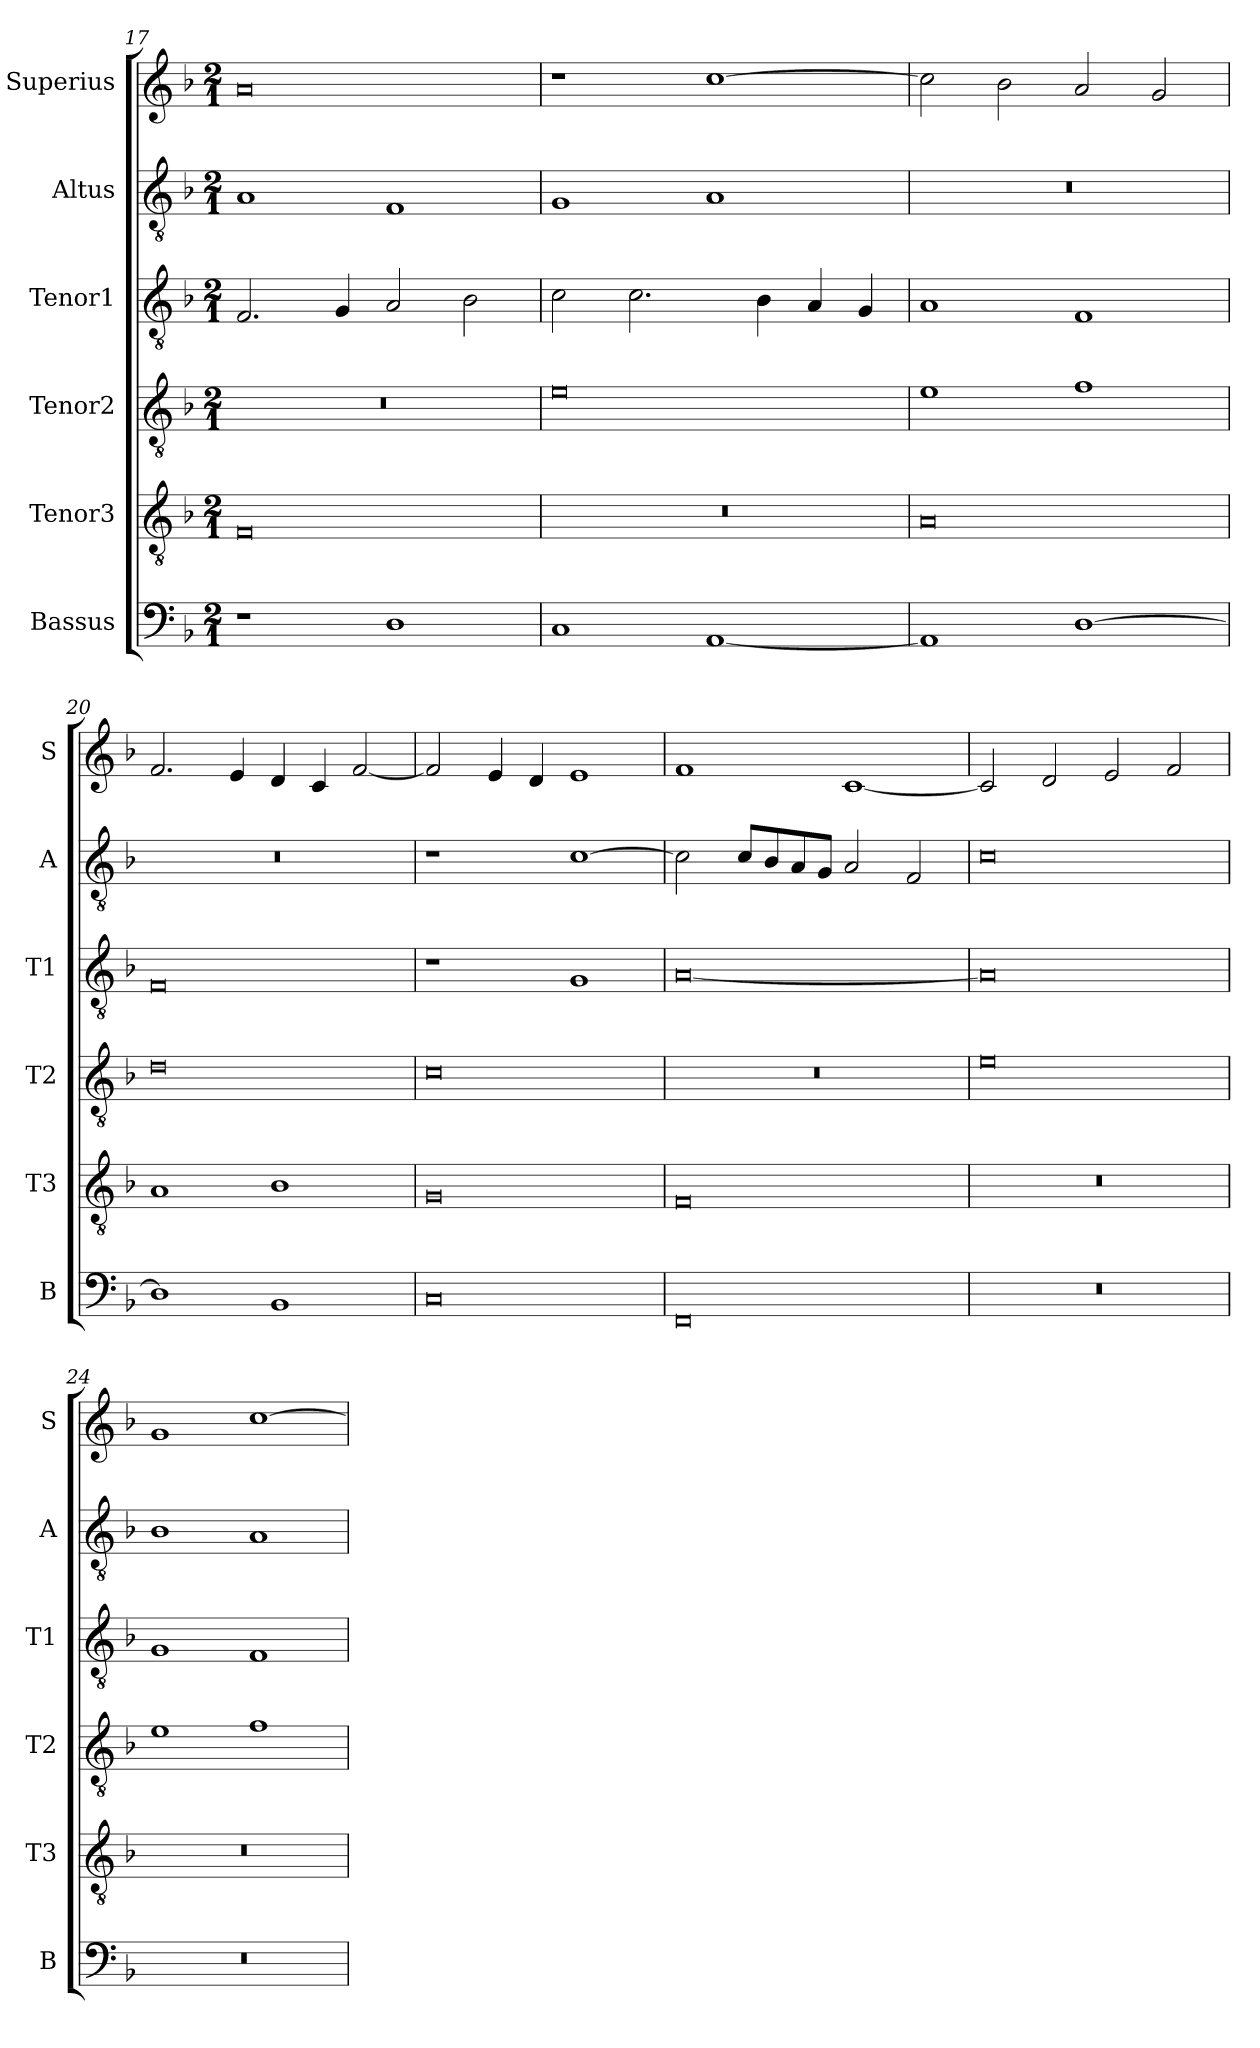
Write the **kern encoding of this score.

**kern	**kern	**kern	**kern	**kern	**kern
*part6	*part5	*part4	*part3	*part2	*part1
*staff6	*staff5	*staff4	*staff3	*staff2	*staff1
*I"Bassus	*I"Tenor3	*I"Tenor2	*I"Tenor1	*I"Altus	*I"Superius
*I'B	*I'T3	*I'T2	*I'T1	*I'A	*I'S
*clefF4	*clefGv2	*clefGv2	*clefGv2	*clefGv2	*clefG2
*k[b-]	*k[b-]	*k[b-]	*k[b-]	*k[b-]	*k[b-]
*M2/1	*M2/1	*M2/1	*M2/1	*M2/1	*M2/1
=17	=17	=17	=17	=17	=17
1r	0F	0r	2.F/	1A	0a
.	.	.	4G/	.	.
1D	.	.	2A/	1F	.
.	.	.	2B-\	.	.
=18	=18	=18	=18	=18	=18
1C	0r	0e	2c\	1G	1r
.	.	.	2.c\	.	.
[1AA	.	.	.	1A	[1cc
.	.	.	4B-\	.	.
.	.	.	4A/	.	.
.	.	.	4G/	.	.
=19	=19	=19	=19	=19	=19
1AA]	0A	1e	1A	0r	2cc\]
.	.	.	.	.	2b-\
[1D	.	1f	1F	.	2a/
.	.	.	.	.	2g/
=20	=20	=20	=20	=20	=20
1D]	1A	0d	0F	0r	2.f/
.	.	.	.	.	4e/
1BB-	1B-	.	.	.	4d/
.	.	.	.	.	4c/
.	.	.	.	.	[2f/
=21	=21	=21	=21	=21	=21
0C	0G	0c	1r	1r	2f/]
.	.	.	.	.	4e/
.	.	.	.	.	4d/
.	.	.	1G	[1c	1e
=22	=22	=22	=22	=22	=22
0FF	0F	0r	[0A	2c\]	1f
.	.	.	.	8c/L	.
.	.	.	.	8B-/	.
.	.	.	.	8A/	.
.	.	.	.	8G/J	.
.	.	.	.	2A/	[1c
.	.	.	.	2F/	.
=23	=23	=23	=23	=23	=23
0r	0r	0e	0A]	0c	2c/]
.	.	.	.	.	2d/
.	.	.	.	.	2e/
.	.	.	.	.	2f/
=24	=24	=24	=24	=24	=24
0r	0r	1e	1G	1B-	1g
.	.	1f	1F	1A	[1cc
=	=	=	=	=	=
*-	*-	*-	*-	*-	*-
